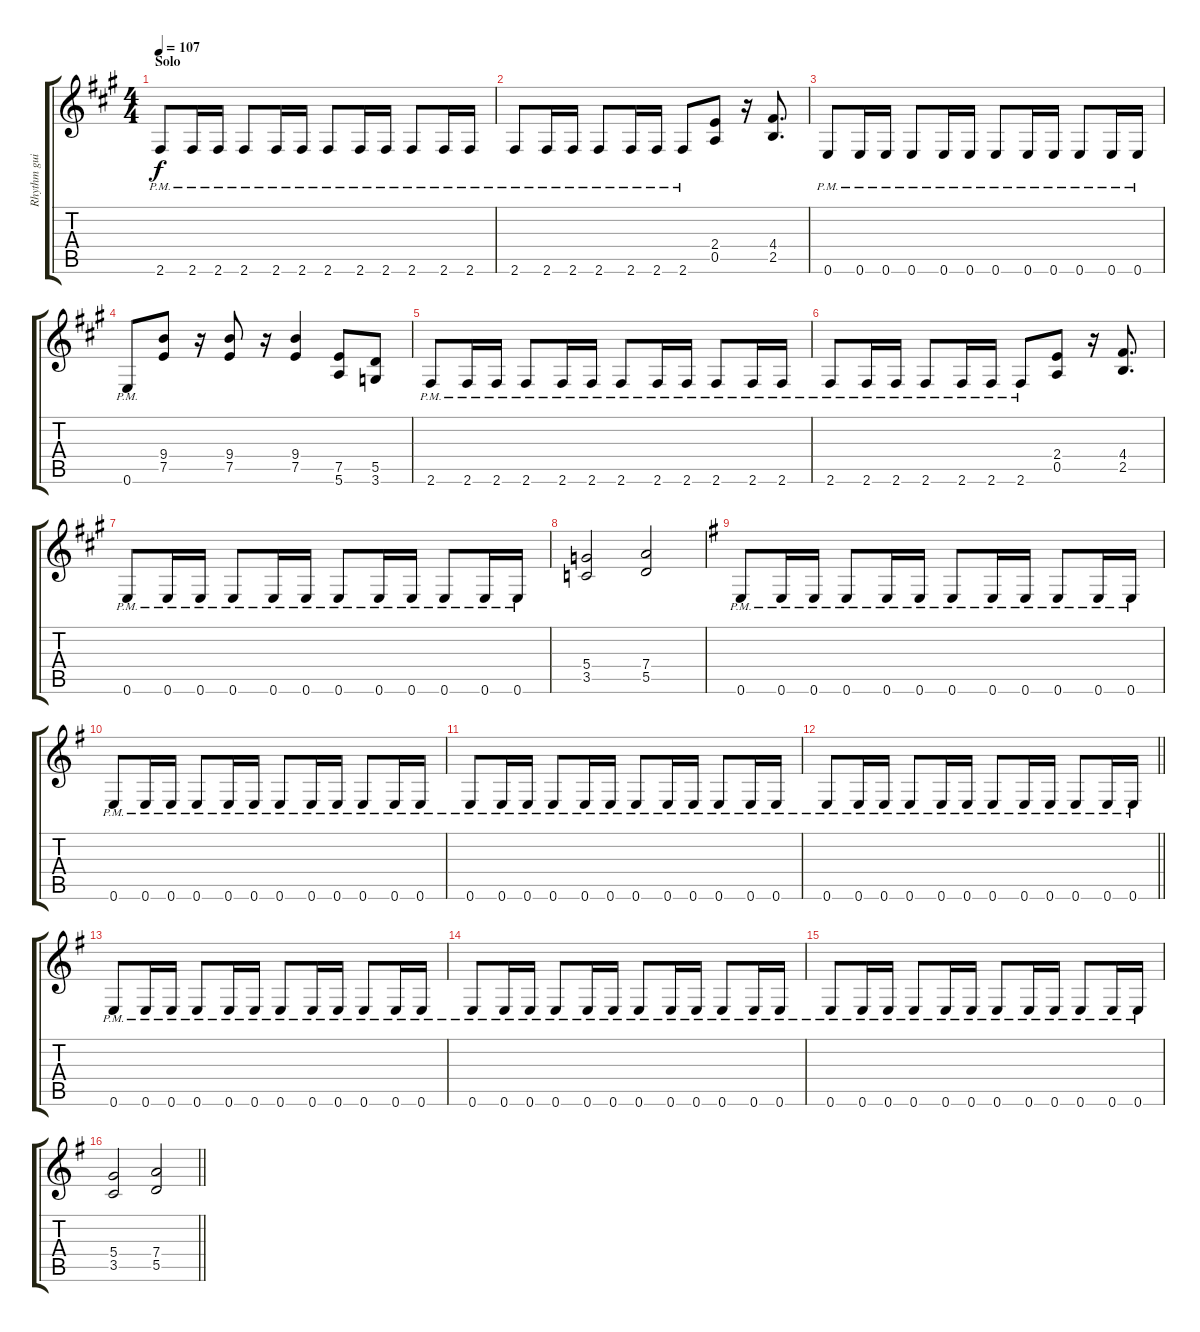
\track ("Rhythm guitar" "Rhythm gui") {instrument distortionguitar}
\staff {score tabs}
\tuning (E4 B3 G3 D3 A2 E2) {hide}
\ts (4 4)
\section ("" "Solo")
\tempo 107
\clef g2
\ks f#minor
2.6{pm}.8{dy f} 2.6{pm}.16 2.6{pm}.16 2.6{pm}.8 2.6{pm}.16 2.6{pm}.16 2.6{pm}.8 2.6{pm}.16 2.6{pm}.16 2.6{pm}.8 2.6{pm}.16 2.6{pm}.16 |
2.6{pm}.8 2.6{pm}.16 2.6{pm}.16 2.6{pm}.8 2.6{pm}.16 2.6{pm}.16 2.6{pm}.8 (2.4 0.5).8 r.16 (4.4 2.5).8{d} |
0.6{pm}.8 0.6{pm}.16 0.6{pm}.16 0.6{pm}.8 0.6{pm}.16 0.6{pm}.16 0.6{pm}.8 0.6{pm}.16 0.6{pm}.16 0.6{pm}.8 0.6{pm}.16 0.6{pm}.16 |
0.6{pm}.8 (9.4 7.5).8 r.16 (9.4 7.5).8 r.16 (9.4 7.5).4 (7.5 5.6).8 (5.5 3.6).8 |
2.6{pm}.8 2.6{pm}.16 2.6{pm}.16 2.6{pm}.8 2.6{pm}.16 2.6{pm}.16 2.6{pm}.8 2.6{pm}.16 2.6{pm}.16 2.6{pm}.8 2.6{pm}.16 2.6{pm}.16 |
2.6{pm}.8 2.6{pm}.16 2.6{pm}.16 2.6{pm}.8 2.6{pm}.16 2.6{pm}.16 2.6{pm}.8 (2.4 0.5).8 r.16 (4.4 2.5).8{d} |
0.6{pm}.8 0.6{pm}.16 0.6{pm}.16 0.6{pm}.8 0.6{pm}.16 0.6{pm}.16 0.6{pm}.8 0.6{pm}.16 0.6{pm}.16 0.6{pm}.8 0.6{pm}.16 0.6{pm}.16 |
(5.4 3.5).2 (7.4 5.5).2 |
\ks eminor
0.6{pm}.8 0.6{pm}.16 0.6{pm}.16 0.6{pm}.8 0.6{pm}.16 0.6{pm}.16 0.6{pm}.8 0.6{pm}.16 0.6{pm}.16 0.6{pm}.8 0.6{pm}.16 0.6{pm}.16 |
0.6{pm}.8 0.6{pm}.16 0.6{pm}.16 0.6{pm}.8 0.6{pm}.16 0.6{pm}.16 0.6{pm}.8 0.6{pm}.16 0.6{pm}.16 0.6{pm}.8 0.6{pm}.16 0.6{pm}.16 |
0.6{pm}.8 0.6{pm}.16 0.6{pm}.16 0.6{pm}.8 0.6{pm}.16 0.6{pm}.16 0.6{pm}.8 0.6{pm}.16 0.6{pm}.16 0.6{pm}.8 0.6{pm}.16 0.6{pm}.16 |
\barLineRight lightlight
0.6{pm}.8 0.6{pm}.16 0.6{pm}.16 0.6{pm}.8 0.6{pm}.16 0.6{pm}.16 0.6{pm}.8 0.6{pm}.16 0.6{pm}.16 0.6{pm}.8 0.6{pm}.16 0.6{pm}.16 |
0.6{pm}.8 0.6{pm}.16 0.6{pm}.16 0.6{pm}.8 0.6{pm}.16 0.6{pm}.16 0.6{pm}.8 0.6{pm}.16 0.6{pm}.16 0.6{pm}.8 0.6{pm}.16 0.6{pm}.16 |
0.6{pm}.8 0.6{pm}.16 0.6{pm}.16 0.6{pm}.8 0.6{pm}.16 0.6{pm}.16 0.6{pm}.8 0.6{pm}.16 0.6{pm}.16 0.6{pm}.8 0.6{pm}.16 0.6{pm}.16 |
0.6{pm}.8 0.6{pm}.16 0.6{pm}.16 0.6{pm}.8 0.6{pm}.16 0.6{pm}.16 0.6{pm}.8 0.6{pm}.16 0.6{pm}.16 0.6{pm}.8 0.6{pm}.16 0.6{pm}.16 |
\barLineRight lightlight
(5.4 3.5).2 (7.4 5.5).2
